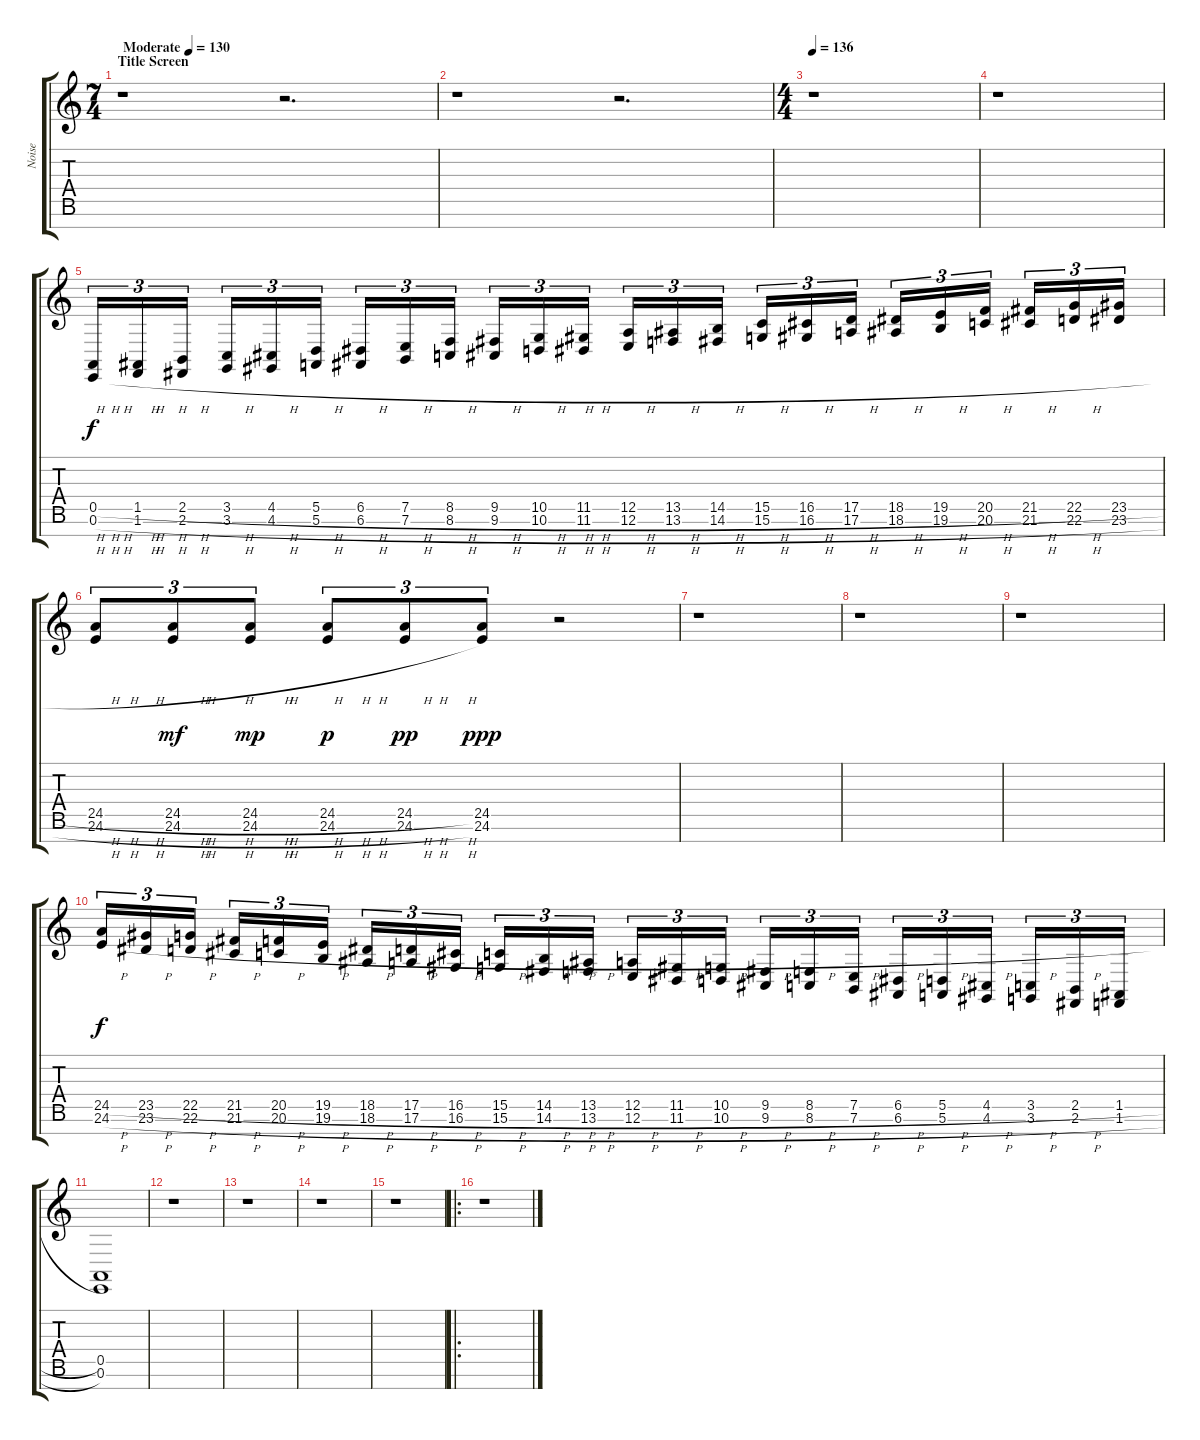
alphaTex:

\track ("Noise" "Noise") {instrument gunshot}
\staff {score tabs}
\tuning (E4 B3 G3 D3 A2 E2 B1) {hide}
\ts (7 4)
\section ("" "Title Screen")
\tempo (130 "Moderate")
\clef g2
\ks c
r.1{dy f volume 13 instrument gunshot} r.2{d} |
r.1 r.2{d} |
\ts (4 4)
\tempo 136
r.1 |
r.1 |
(0.5{h} 0.6{h}).16{tu (3 2) volume 11} (1.5{h} 1.6{h}).16{tu (3 2)} (2.5{h} 2.6{h}).16{tu (3 2) beam splitsecondary} (3.5{h} 3.6{h}).16{tu (3 2)} (4.5{h} 4.6{h}).16{tu (3 2)} (5.5{h} 5.6{h}).16{tu (3 2)} (6.5{h} 6.6{h}).16{tu (3 2)} (7.5{h} 7.6{h}).16{tu (3 2)} (8.5{h} 8.6{h}).16{tu (3 2) beam splitsecondary} (9.5{h} 9.6{h}).16{tu (3 2)} (10.5{h} 10.6{h}).16{tu (3 2)} (11.5{h} 11.6{h}).16{tu (3 2)} (12.5{h} 12.6{h}).16{tu (3 2)} (13.5{h} 13.6{h}).16{tu (3 2)} (14.5{h} 14.6{h}).16{tu (3 2) beam splitsecondary} (15.5{h} 15.6{h}).16{tu (3 2)} (16.5{h} 16.6{h}).16{tu (3 2)} (17.5{h} 17.6{h}).16{tu (3 2)} (18.5{h} 18.6{h}).16{tu (3 2)} (19.5{h} 19.6{h}).16{tu (3 2)} (20.5{h} 20.6{h}).16{tu (3 2) beam splitsecondary} (21.5{h} 21.6{h}).16{tu (3 2)} (22.5{h} 22.6{h}).16{tu (3 2)} (23.5{h} 23.6{h}).16{tu (3 2)} |
(24.5{h} 24.6{h}).8{tu (3 2)} (24.5{h} 24.6{h}).8{tu (3 2) dy mf} (24.5{h} 24.6{h}).8{tu (3 2) dy mp} (24.5{h} 24.6{h}).8{tu (3 2) dy p} (24.5{h} 24.6{h}).8{tu (3 2) dy pp} (24.5 24.6).8{tu (3 2) dy ppp} r.2 |
r.1 |
r.1 |
r.1{volume 6} |
(24.5{h} 24.6{h}).16{tu (3 2) dy f volume 14} (23.5{h} 23.6{h}).16{tu (3 2)} (22.5{h} 22.6{h}).16{tu (3 2) beam splitsecondary} (21.5{h} 21.6{h}).16{tu (3 2)} (20.5{h} 20.6{h}).16{tu (3 2)} (19.5{h} 19.6{h}).16{tu (3 2)} (18.5{h} 18.6{h}).16{tu (3 2)} (17.5{h} 17.6{h}).16{tu (3 2)} (16.5{h} 16.6{h}).16{tu (3 2) beam splitsecondary} (15.5{h} 15.6{h}).16{tu (3 2)} (14.5{h} 14.6{h}).16{tu (3 2)} (13.5{h} 13.6{h}).16{tu (3 2)} (12.5{h} 12.6{h}).16{tu (3 2)} (11.5{h} 11.6{h}).16{tu (3 2)} (10.5{h} 10.6{h}).16{tu (3 2) beam splitsecondary} (9.5{h} 9.6{h}).16{tu (3 2)} (8.5{h} 8.6{h}).16{tu (3 2)} (7.5{h} 7.6{h}).16{tu (3 2)} (6.5{h} 6.6{h}).16{tu (3 2)} (5.5{h} 5.6{h}).16{tu (3 2)} (4.5{h} 4.6{h}).16{tu (3 2) beam splitsecondary} (3.5{h} 3.6{h}).16{tu (3 2)} (2.5{h} 2.6{h}).16{tu (3 2)} (1.5{h} 1.6{h}).16{tu (3 2)} |
(0.5 0.6).1 |
r.1 |
r.1 |
r.1 |
r.1 |
\ro
r.1
